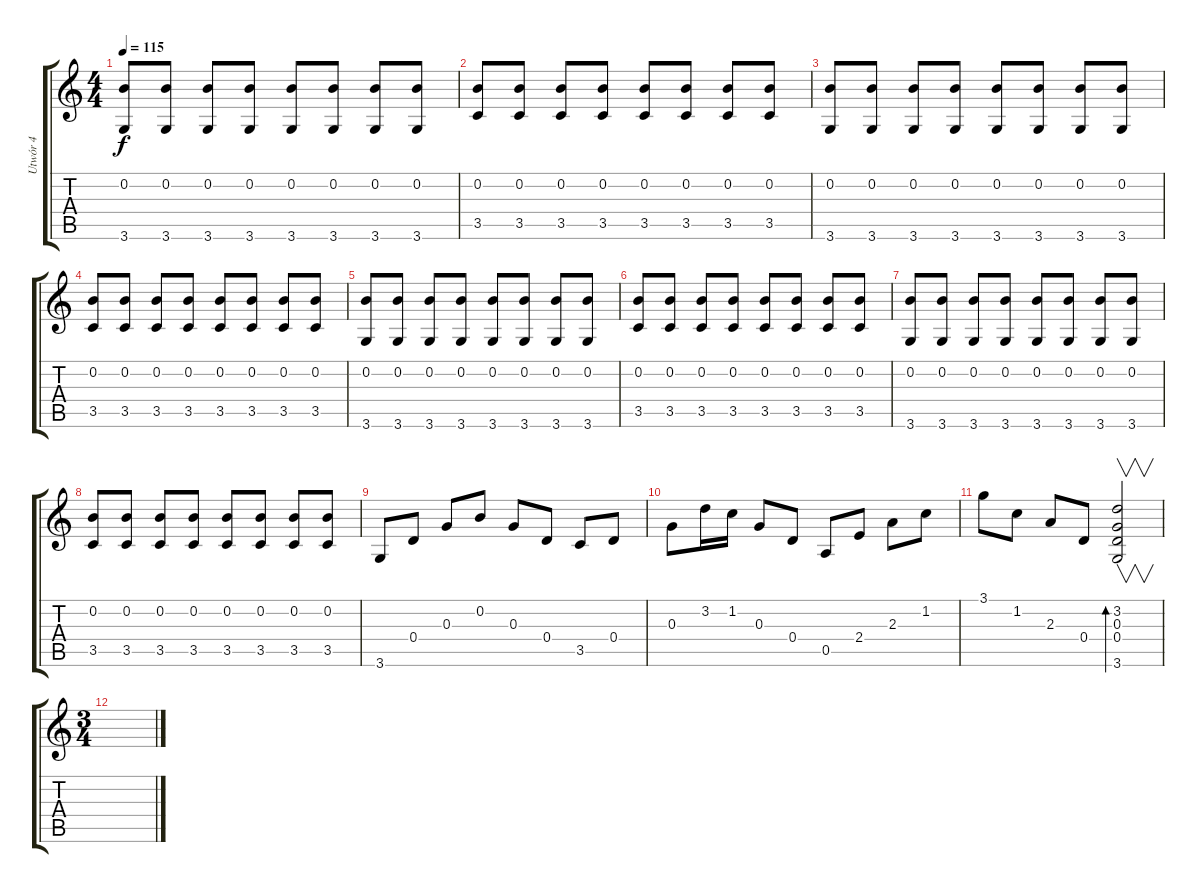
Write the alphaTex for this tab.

\track ("Utwór 4" "Utwór 4") {instrument electricguitarclean}
\staff {score tabs}
\tuning (E4 B3 G3 D3 A2 E2) {hide}
\ts (4 4)
\tempo 115
\clef g2
\ks c
(0.2 3.6).8{dy f volume 7} (0.2 3.6).8{volume 8} (0.2 3.6).8{volume 9} (0.2 3.6).8{volume 10} (0.2 3.6).8{volume 11} (0.2 3.6).8{volume 12} (0.2 3.6).8 (0.2 3.6).8 |
(0.2 3.5).8{volume 5} (0.2 3.5).8{volume 6} (0.2 3.5).8{volume 8} (0.2 3.5).8{volume 9} (0.2 3.5).8{volume 10} (0.2 3.5).8{volume 11} (0.2 3.5).8{volume 12} (0.2 3.5).8 |
(0.2 3.6).8{volume 7} (0.2 3.6).8{volume 8} (0.2 3.6).8{volume 9} (0.2 3.6).8{volume 10} (0.2 3.6).8{volume 11} (0.2 3.6).8{volume 12} (0.2 3.6).8 (0.2 3.6).8 |
(0.2 3.5).8{volume 5} (0.2 3.5).8{volume 6} (0.2 3.5).8{volume 8} (0.2 3.5).8{volume 9} (0.2 3.5).8{volume 10} (0.2 3.5).8{volume 11} (0.2 3.5).8{volume 12} (0.2 3.5).8 |
(0.2 3.6).8{volume 7} (0.2 3.6).8{volume 8} (0.2 3.6).8{volume 9} (0.2 3.6).8{volume 10} (0.2 3.6).8{volume 11} (0.2 3.6).8{volume 12} (0.2 3.6).8 (0.2 3.6).8 |
(0.2 3.5).8{volume 5} (0.2 3.5).8{volume 6} (0.2 3.5).8{volume 8} (0.2 3.5).8{volume 9} (0.2 3.5).8{volume 10} (0.2 3.5).8{volume 11} (0.2 3.5).8{volume 12} (0.2 3.5).8 |
(0.2 3.6).8{volume 7} (0.2 3.6).8{volume 8} (0.2 3.6).8{volume 9} (0.2 3.6).8{volume 10} (0.2 3.6).8{volume 11} (0.2 3.6).8{volume 12} (0.2 3.6).8 (0.2 3.6).8 |
(0.2 3.5).8{volume 5} (0.2 3.5).8{volume 6} (0.2 3.5).8{volume 8} (0.2 3.5).8{volume 9} (0.2 3.5).8{volume 10} (0.2 3.5).8{volume 11} (0.2 3.5).8{volume 12} (0.2 3.5).8 |
3.6.8 0.4.8 0.3.8 0.2.8 0.3.8 0.4.8 3.5.8 0.4.8 |
0.3.8 3.2.16 1.2.16 0.3.8 0.4.8 0.5.8 2.4.8 2.3.8 1.2.8 |
3.1.8 1.2.8 2.3.8 0.4.8 (3.2 0.3 0.4 3.6).2{v bd 480} |
\ts (3 4)
